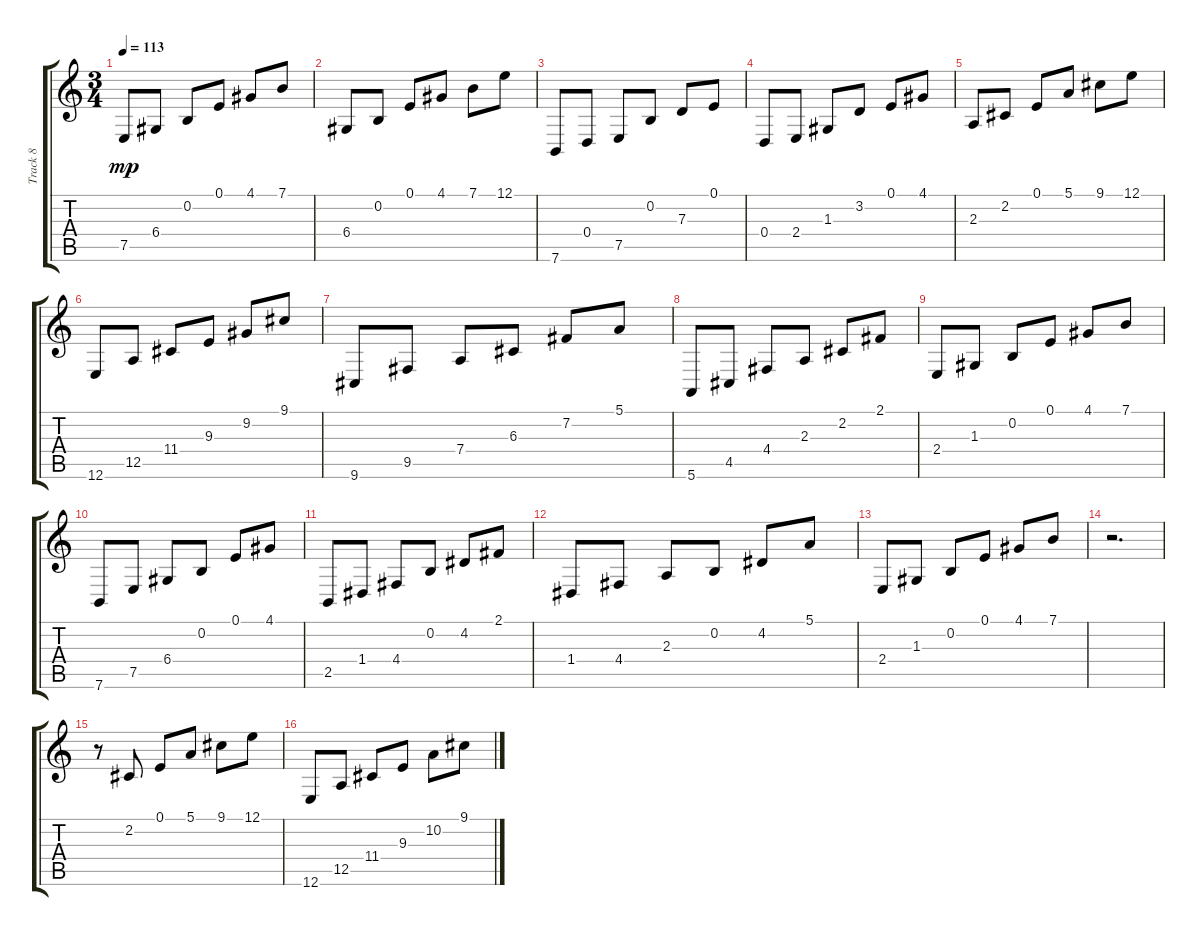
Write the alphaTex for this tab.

\track ("Track 8" "Track 8") {instrument pad1newage}
\staff {score tabs}
\tuning (E4 B3 G3 D3 A2 E2) {hide}
\ts (3 4)
\tempo 113
\clef g2
\ks c
7.5.8{dy mp} 6.4.8 0.2.8 0.1.8 4.1.8 7.1.8 |
6.4.8 0.2.8 0.1.8 4.1.8 7.1.8 12.1.8 |
7.6.8 0.4.8 7.5.8 0.2.8 7.3.8 0.1.8 |
0.4.8 2.4.8 1.3.8 3.2.8 0.1.8 4.1.8 |
2.3.8 2.2.8 0.1.8 5.1.8 9.1.8 12.1.8 |
12.6.8 12.5.8 11.4.8 9.3.8 9.2.8 9.1.8 |
9.6.8 9.5.8 7.4.8 6.3.8 7.2.8 5.1.8 |
5.6.8 4.5.8 4.4.8 2.3.8 2.2.8 2.1.8 |
2.4.8 1.3.8 0.2.8 0.1.8 4.1.8 7.1.8 |
7.6.8 7.5.8 6.4.8 0.2.8 0.1.8 4.1.8 |
2.5.8 1.4.8 4.4.8 0.2.8 4.2.8 2.1.8 |
1.4.8 4.4.8 2.3.8 0.2.8 4.2.8 5.1.8 |
2.4.8 1.3.8 0.2.8 0.1.8 4.1.8 7.1.8 |
r.2{d} |
r.8 2.2.8 0.1.8 5.1.8 9.1.8 12.1.8 |
12.6.8 12.5.8 11.4.8 9.3.8 10.2.8 9.1.8
